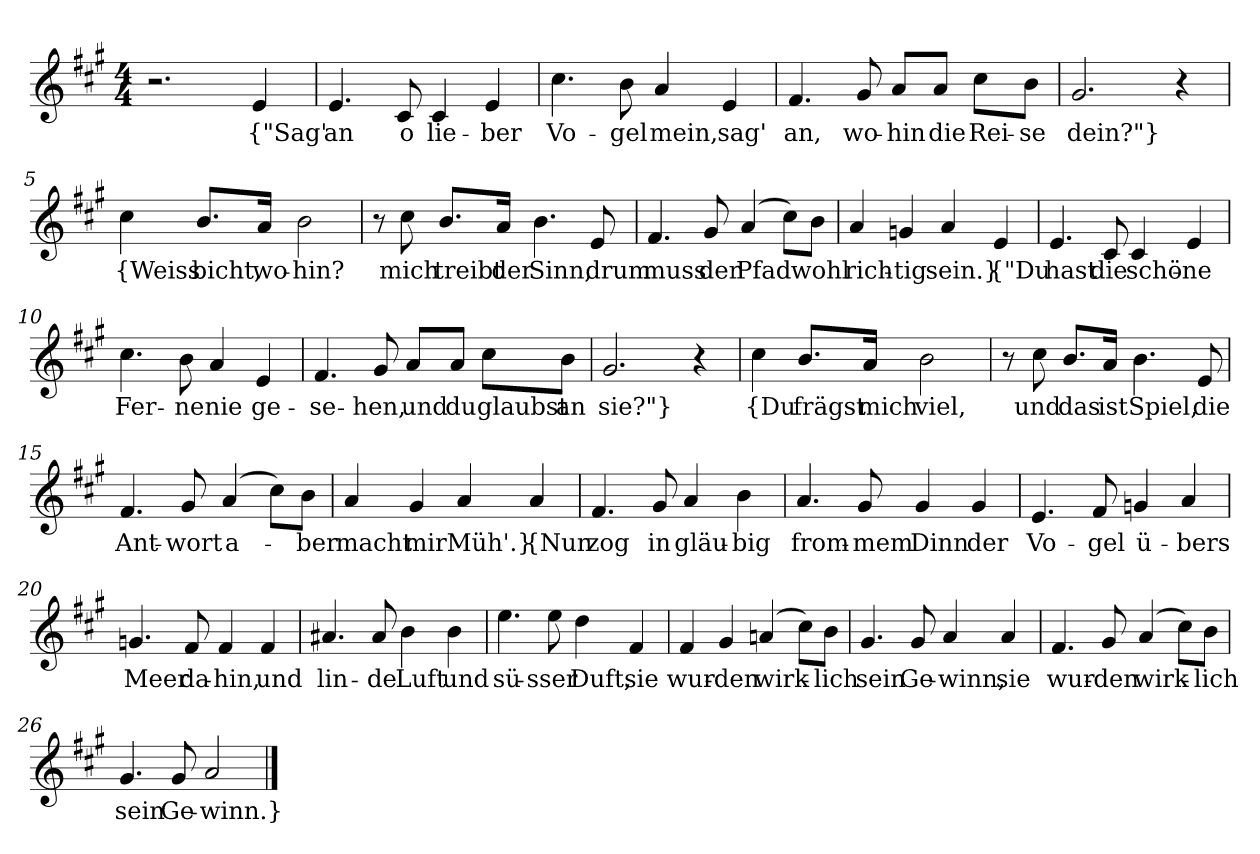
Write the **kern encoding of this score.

**kern	**text
*part1	*part1
*staff1	*staff1
*clefG2	*
*k[f#c#g#]	*
*M4/4	*
=	=
2.r	.
4e	{"Sag'
=1	=1
4.e	an
8c#	o
4c#	lie-
4e	-ber
=2	=2
4.cc#	Vo-
8b	-gel
4a	mein,
4e	sag'
=3	=3
4.f#	an,
8g#	wo-
8a/L	-hin
8a/J	die
8cc#\L	Rei-
8b\J	-se
=4	=4
2.g#	dein?"}
4r	.
=5	=5
4cc#	{Weiss
8.b/L	bicht,
16a/Jk	wo-
2b	-hin?
=6	=6
8r	.
8cc#	mich
8.b/L	treibt
16a/Jk	der
4.b	Sinn,
8e	drum
=7	=7
4.f#	muss
8g#	der
(4a	Pfad
8cc#\L)	.
8b\J	wohl
=8	=8
4a	rich-
4gn	-tig
4a	sein.}
4e	{"Du
=9	=9
4.e	hast
8c#	die
4c#	schö-
4e	-ne
=10	=10
4.cc#	Fer-
8b	-ne
4a	nie
4e	ge-
=11	=11
4.f#	-se-
8g#	-hen,
8a/L	und
8a/J	du
8cc#\L	glaubst
8b\J	an
=12	=12
2.g#	sie?"}
4r	.
=13	=13
4cc#	{Du
8.b/L	frägst
16a/Jk	mich
2b	viel,
=14	=14
8r	.
8cc#	und
8.b/L	das
16a/Jk	ist
4.b	Spiel,
8e	die
=15	=15
4.f#	Ant-
8g#	-wort
(4a	a-
8cc#\L)	.
8b\J	-ber
=16	=16
4a	macht
4g#	mir
4a	Müh'.}
4a	{Nun
=17	=17
4.f#	zog
8g#	in
4a	gläu-
4b	-big
=18	=18
4.a	from-
8g#	-mem
4g#	Dinn
4g#	der
=19	=19
4.e	Vo-
8f#	-gel
4gn	ü-
4a	-bers
=20	=20
4.gn	Meer
8f#	da-
4f#	-hin,
4f#	und
=21	=21
4.a#X	lin-
8a#	-de
4b	Luft
4b	und
=22	=22
4.ee	sü-
8ee	-sser
4dd	Duft,
4f#	sie
=23	=23
4f#	wur-
4g#	-den
(4an	wirk-
8cc#\L)	.
8b\J	-lich
=24	=24
4.g#	sein
8g#	Ge-
4a	-winn,
4a	sie
=25	=25
4.f#	wur-
8g#	-den
(4a	wirk-
8cc#\L)	.
8b\J	-lich
=26	=26
4.g#	sein
8g#	Ge-
2a	-winn.}
==	==
*-	*-
